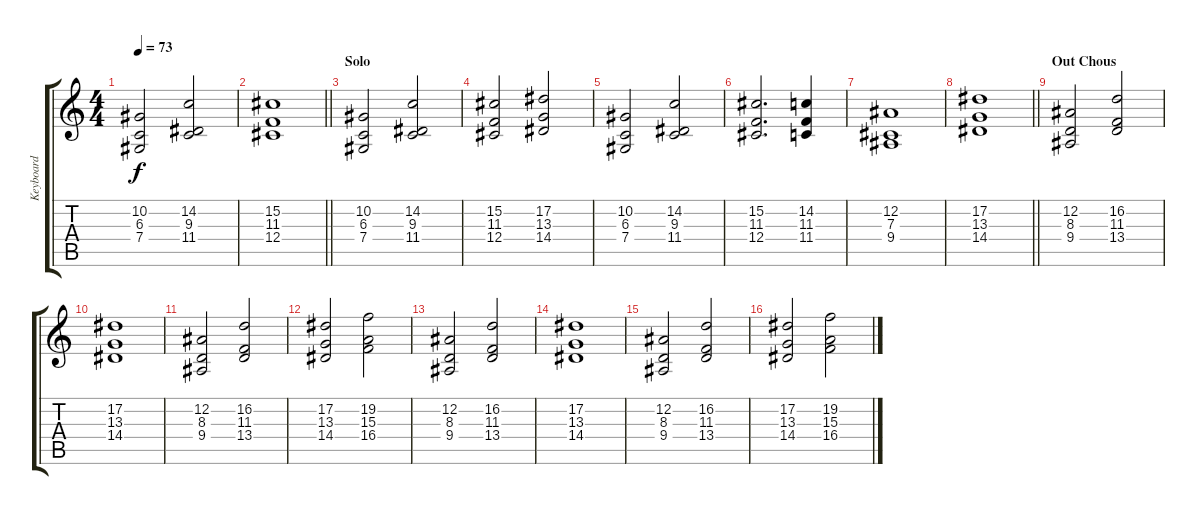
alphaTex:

\track ("Keyboard" "Keyboard") {instrument stringensemble2}
\staff {score tabs}
\tuning (Eb4 Bb3 Gb3 Db3 Ab2 Eb2) {hide}
\ts (4 4)
\tempo 73
\clef g2
\ks c
(10.2 6.3 7.4).2{dy f} (14.2 9.3 11.4).2 |
\barLineRight lightlight
(15.2 11.3 12.4).1 |
\section ("" "Solo")
(10.2 6.3 7.4).2 (14.2 9.3 11.4).2 |
(15.2 11.3 12.4).2 (17.2 13.3 14.4).2 |
(10.2 6.3 7.4).2 (14.2 9.3 11.4).2 |
(15.2 11.3 12.4).2{d} (14.2 11.3 11.4).4 |
(12.2 7.3 9.4).1 |
\barLineRight lightlight
(17.2 13.3 14.4).1 |
\section ("" "Out Chous")
(12.2 8.3 9.4).2 (16.2 11.3 13.4).2 |
(17.2 13.3 14.4).1 |
(12.2 8.3 9.4).2 (16.2 11.3 13.4).2 |
(17.2 13.3 14.4).2 (19.2 15.3 16.4).2 |
(12.2 8.3 9.4).2 (16.2 11.3 13.4).2 |
(17.2 13.3 14.4).1 |
(12.2 8.3 9.4).2 (16.2 11.3 13.4).2 |
(17.2 13.3 14.4).2 (19.2 15.3 16.4).2
